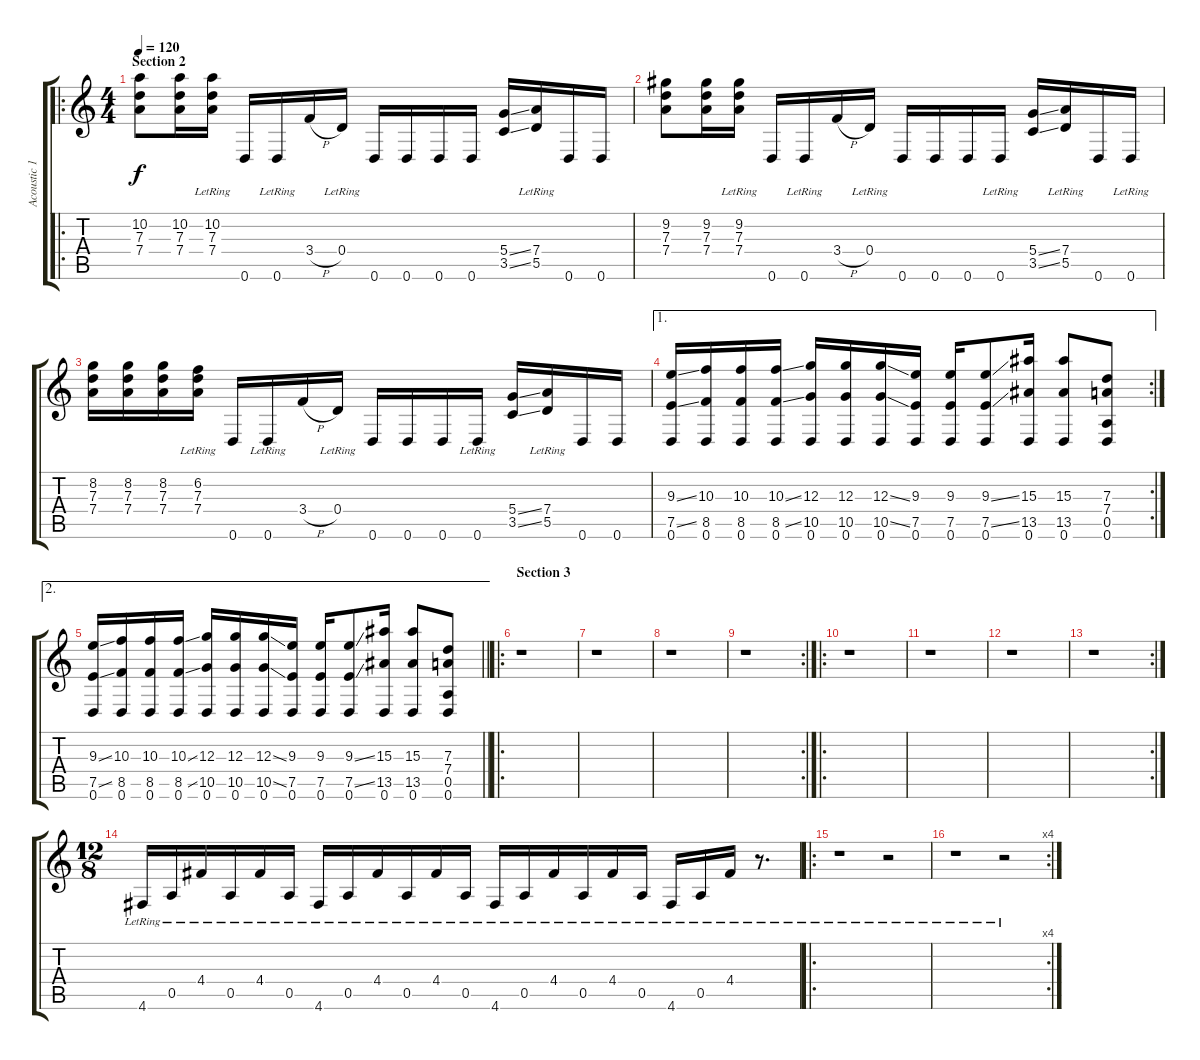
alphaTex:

\track ("Acoustic 1" "Acoustic 1") {instrument electricguitarclean}
\staff {score tabs}
\tuning (E4 B3 G3 D3 A2 D2) {hide}
\ro
\ts (4 4)
\section ("" "Section 2")
\tempo 120
\clef g2
\ks c
(10.2 7.3 7.4).8{dy f} (10.2 7.3 7.4).16 (10.2{lr} 7.3{lr} 7.4{lr}).16 0.6.16 0.6{lr}.16 3.4{h}.16 0.4{lr}.16 0.6.16 0.6.16 0.6.16 0.6.16 (5.4{ss} 3.5{ss}).16 (7.4{lr} 5.5{lr}).16 0.6.16 0.6.16 |
(9.2 7.3 7.4).8 (9.2 7.3 7.4).16 (9.2{lr} 7.3{lr} 7.4{lr}).16 0.6.16 0.6{lr}.16 3.4{h}.16 0.4{lr}.16 0.6.16 0.6.16 0.6.16 0.6{lr}.16 (5.4{ss} 3.5{ss}).16 (7.4{lr} 5.5{lr}).16 0.6.16 0.6{lr}.16 |
(8.2 7.3 7.4).16 (8.2 7.3 7.4).16 (8.2 7.3 7.4).16 (6.2{lr} 7.3{lr} 7.4{lr}).16 0.6.16 0.6{lr}.16 3.4{h}.16 0.4{lr}.16 0.6.16 0.6.16 0.6.16 0.6{lr}.16 (5.4{ss} 3.5{ss}).16 (7.4{lr} 5.5{lr}).16 0.6.16 0.6.16 |
\ae 1
\rc 2
(9.3{ss} 7.5{ss} 0.6).16 (10.3 8.5 0.6).16 (10.3 8.5 0.6).16 (10.3{ss} 8.5{ss} 0.6).16 (12.3 10.5 0.6).16 (12.3 10.5 0.6).16 (12.3{ss} 10.5{ss} 0.6).16 (9.3 7.5 0.6).16 (9.3 7.5 0.6).16 (9.3{ss} 7.5{ss} 0.6).8 (15.3 13.5 0.6).16 (15.3 13.5 0.6).8 (7.3 7.4 0.5 0.6).8 |
\ae 2
\barLineRight lightlight
(9.3{ss} 7.5{ss} 0.6).16 (10.3 8.5 0.6).16 (10.3 8.5 0.6).16 (10.3{ss} 8.5{ss} 0.6).16 (12.3 10.5 0.6).16 (12.3 10.5 0.6).16 (12.3{ss} 10.5{ss} 0.6).16 (9.3 7.5 0.6).16 (9.3 7.5 0.6).16 (9.3{ss} 7.5{ss} 0.6).8 (15.3 13.5 0.6).16 (15.3 13.5 0.6).8 (7.3 7.4 0.5 0.6).8 |
\ro
\section ("" "Section 3")
r.1 |
r.1 |
r.1 |
\rc 2
r.1 |
\ro
r.1 |
r.1 |
r.1 |
\rc 2
r.1 |
\ts (12 8)
4.6{lr}.16 0.5{lr}.16 4.4{lr}.16 0.5{lr}.16 4.4{lr}.16 0.5{lr}.16 4.6{lr}.16 0.5{lr}.16 4.4{lr}.16 0.5{lr}.16 4.4{lr}.16 0.5{lr}.16 4.6{lr}.16 0.5{lr}.16 4.4{lr}.16 0.5{lr}.16 4.4{lr}.16 0.5{lr}.16 4.6{lr}.16 0.5{lr}.16 4.4{lr}.16 r.8{d} |
\ro
r.1 r.2 |
\rc 4
r.1 r.2
